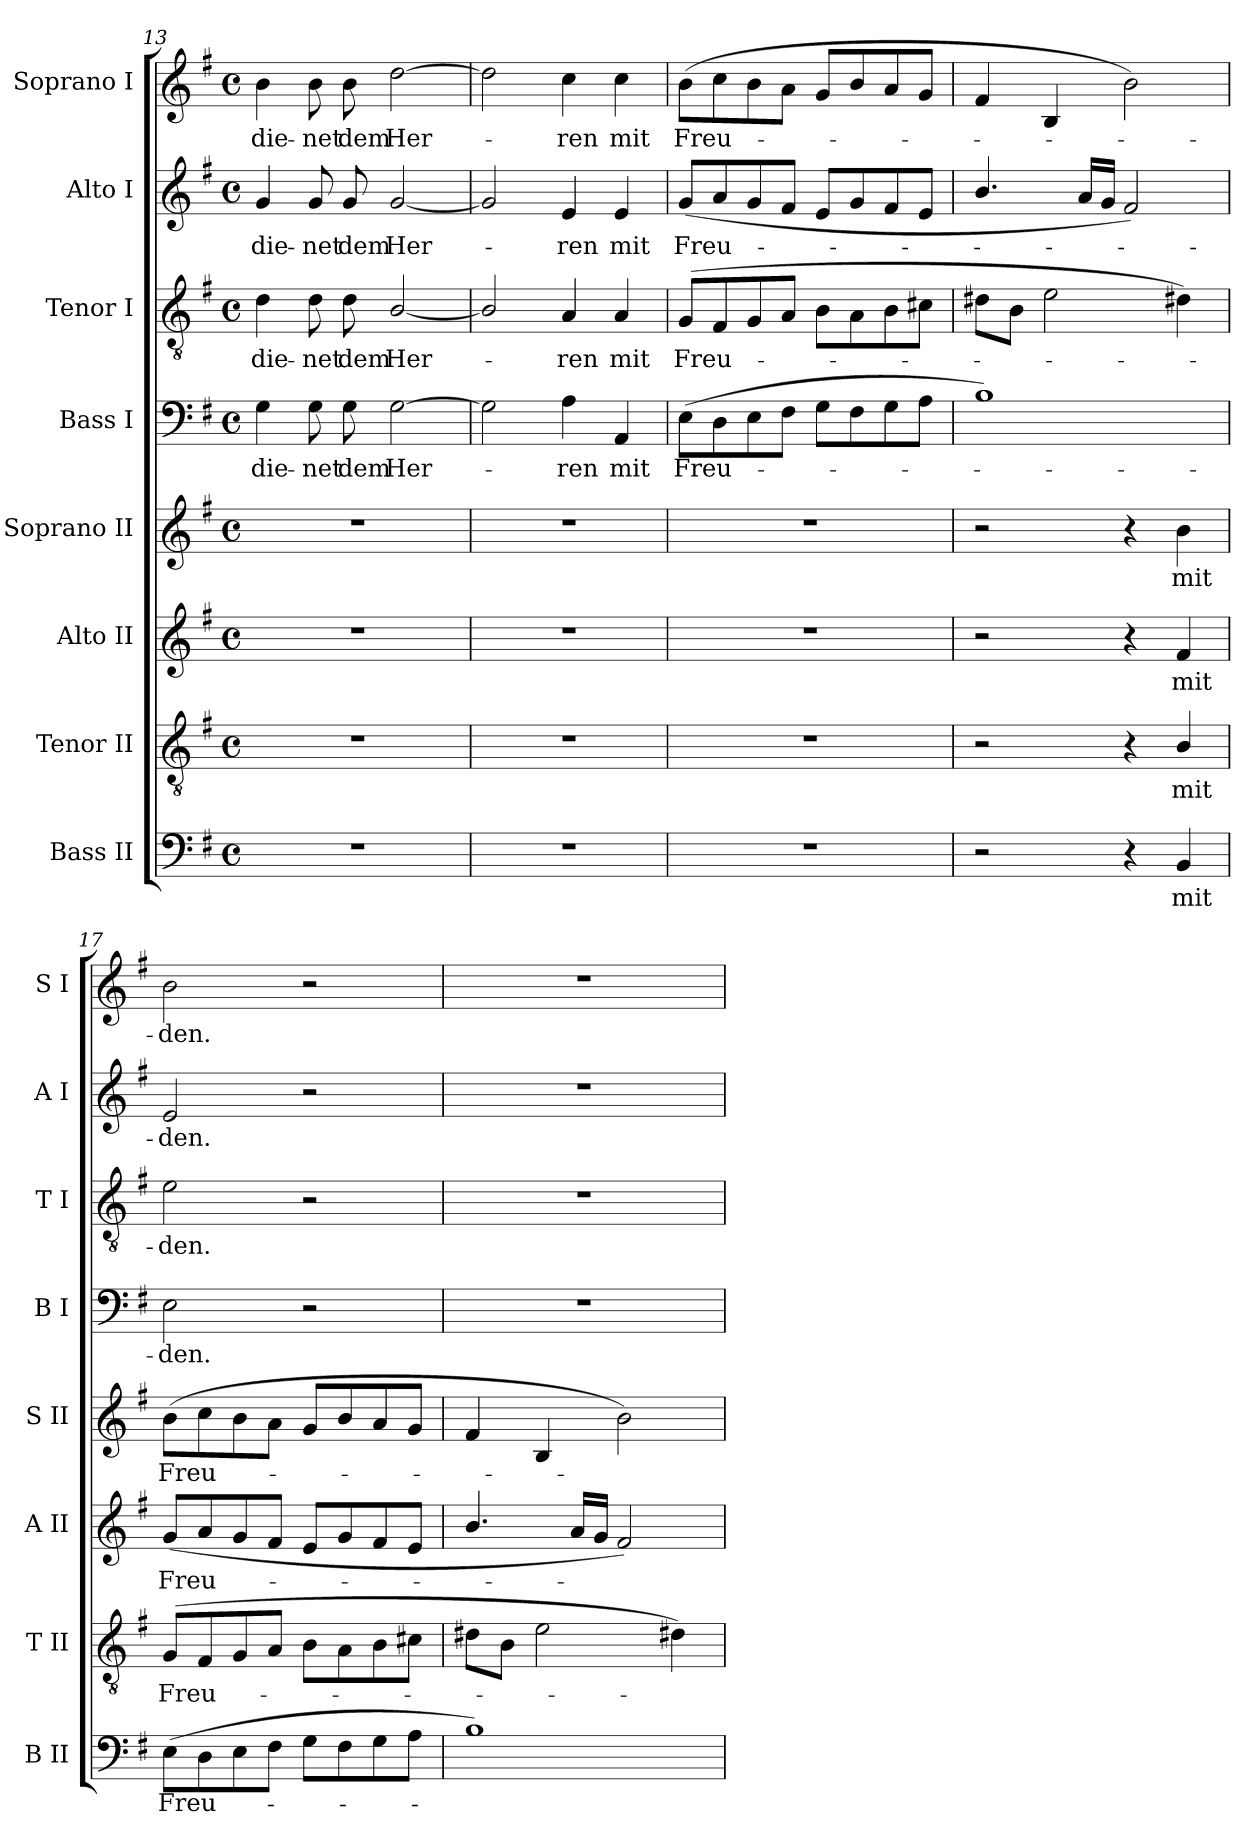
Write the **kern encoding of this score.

**kern	**text	**kern	**text	**kern	**text	**kern	**text	**kern	**text	**kern	**text	**kern	**text	**kern	**text
*part8	*part8	*part7	*part7	*part6	*part6	*part5	*part5	*part4	*part4	*part3	*part3	*part2	*part2	*part1	*part1
*staff8	*staff8	*staff7	*staff7	*staff6	*staff6	*staff5	*staff5	*staff4	*staff4	*staff3	*staff3	*staff2	*staff2	*staff1	*staff1
*I"Bass II	*	*I"Tenor II	*	*I"Alto II	*	*I"Soprano II	*	*I"Bass I	*	*I"Tenor I	*	*I"Alto I	*	*I"Soprano I	*
*I'B II	*	*I'T II	*	*I'A II	*	*I'S II	*	*I'B I	*	*I'T I	*	*I'A I	*	*I'S I	*
!!LO:LB:g=z
*clefF4	*	*clefGv2	*	*clefG2	*	*clefG2	*	*clefF4	*	*clefGv2	*	*clefG2	*	*clefG2	*
*k[f#]	*	*k[f#]	*	*k[f#]	*	*k[f#]	*	*k[f#]	*	*k[f#]	*	*k[f#]	*	*k[f#]	*
*G:	*	*G:	*	*G:	*	*G:	*	*G:	*	*G:	*	*G:	*	*G:	*
*M4/4	*	*M4/4	*	*M4/4	*	*M4/4	*	*M4/4	*	*M4/4	*	*M4/4	*	*M4/4	*
*met(c)	*	*met(c)	*	*met(c)	*	*met(c)	*	*met(c)	*	*met(c)	*	*met(c)	*	*met(c)	*
=13	=13	=13	=13	=13	=13	=13	=13	=13	=13	=13	=13	=13	=13	=13	=13
!	!	!	!	!	!	!	!	!	!LO:LY:b	!	!LO:LY:b	!	!LO:LY:b	!	!LO:LY:b
1r	.	1r	.	1r	.	1r	.	4G	die-	4d	die-	4g	die-	4b	die-
!	!	!	!	!	!	!	!	!	!LO:LY:b	!	!LO:LY:b	!	!LO:LY:b	!	!LO:LY:b
.	.	.	.	.	.	.	.	8G	-net	8d	-net	8g	-net	8b	-net
!	!	!	!	!	!	!	!	!	!LO:LY:b	!	!LO:LY:b	!	!LO:LY:b	!	!LO:LY:b
.	.	.	.	.	.	.	.	8G	dem	8d	dem	8g	dem	8b	dem
!	!	!	!	!	!	!	!	!	!LO:LY:b	!	!LO:LY:b	!	!LO:LY:b	!	!LO:LY:b
.	.	.	.	.	.	.	.	[2G	Her-	[2B/	Her-	[2g	Her-	[2dd	Her-
=14	=14	=14	=14	=14	=14	=14	=14	=14	=14	=14	=14	=14	=14	=14	=14
1r	.	1r	.	1r	.	1r	.	2G]	.	2B/]	.	2g]	.	2dd]	.
!	!	!	!	!	!	!	!	!	!LO:LY:b	!	!LO:LY:b	!	!LO:LY:b	!	!LO:LY:b
.	.	.	.	.	.	.	.	4A	ren	4A	ren	4e	ren	4cc	ren
!	!	!	!	!	!	!	!	!	!LO:LY:b	!	!LO:LY:b	!	!LO:LY:b	!	!LO:LY:b
.	.	.	.	.	.	.	.	4AA	mit	4A	mit	4e	mit	4cc	mit
=15	=15	=15	=15	=15	=15	=15	=15	=15	=15	=15	=15	=15	=15	=15	=15
!	!	!	!	!	!	!	!	!	!LO:LY:b	!	!LO:LY:b	!	!LO:LY:b	!	!LO:LY:b
1r	.	1r	.	1r	.	1r	.	(>8EL	Freu-	(<8GL	Freu-	(<8gL	Freu-	(>8bL	Freu-
.	.	.	.	.	.	.	.	8D	.	8F#	.	8a	.	8cc	.
.	.	.	.	.	.	.	.	8E	.	8G	.	8g	.	8b	.
.	.	.	.	.	.	.	.	8F#J	.	8AJ	.	8f#J	.	8aJ	.
.	.	.	.	.	.	.	.	8GL	.	8BL	.	8eL	.	8gL	.
.	.	.	.	.	.	.	.	8F#	.	8A	.	8g	.	8b	.
.	.	.	.	.	.	.	.	8G	.	8B	.	8f#	.	8a	.
.	.	.	.	.	.	.	.	8AJ	.	8c#XJ	.	8eJ	.	8gJ	.
=16	=16	=16	=16	=16	=16	=16	=16	=16	=16	=16	=16	=16	=16	=16	=16
2r	.	2r	.	2r	.	2r	.	1B)	.	8d#XL	.	4.b/	.	4f#	.
.	.	.	.	.	.	.	.	.	.	8BJ	.	.	.	.	.
.	.	.	.	.	.	.	.	.	.	2e	.	.	.	4B	.
.	.	.	.	.	.	.	.	.	.	.	.	16aLL	.	.	.
.	.	.	.	.	.	.	.	.	.	.	.	16gJJ	.	.	.
4r	.	4r	.	4r	.	4r	.	.	.	.	.	2f#)	.	2b)	.
!	!LO:LY:b	!	!LO:LY:b	!	!LO:LY:b	!	!LO:LY:b	!	!	!	!	!	!	!	!
4BB	mit	4B/	mit	4f#	mit	4b	mit	.	.	4d#X)	.	.	.	.	.
=17	=17	=17	=17	=17	=17	=17	=17	=17	=17	=17	=17	=17	=17	=17	=17
!	!LO:LY:b	!	!LO:LY:b	!	!LO:LY:b	!	!LO:LY:b	!	!LO:LY:b	!	!LO:LY:b	!	!LO:LY:b	!	!LO:LY:b
(>8EL	Freu-	(<8GL	Freu-	(<8gL	Freu-	(>8bL	Freu-	2E	den.	2e	den.	2e	den.	2b	den.
8D	.	8F#	.	8a	.	8cc	.	.	.	.	.	.	.	.	.
8E	.	8G	.	8g	.	8b	.	.	.	.	.	.	.	.	.
8F#J	.	8AJ	.	8f#J	.	8aJ	.	.	.	.	.	.	.	.	.
8GL	.	8BL	.	8eL	.	8gL	.	2r	.	2r	.	2r	.	2r	.
8F#	.	8A	.	8g	.	8b	.	.	.	.	.	.	.	.	.
8G	.	8B	.	8f#	.	8a	.	.	.	.	.	.	.	.	.
8AJ	.	8c#J	.	8eJ	.	8gJ	.	.	.	.	.	.	.	.	.
=18	=18	=18	=18	=18	=18	=18	=18	=18	=18	=18	=18	=18	=18	=18	=18
1B)	.	8d#XL	.	4.b/	.	4f#	.	1r	.	1r	.	1r	.	1r	.
.	.	8BJ	.	.	.	.	.	.	.	.	.	.	.	.	.
.	.	2e	.	.	.	4B	.	.	.	.	.	.	.	.	.
.	.	.	.	16aLL	.	.	.	.	.	.	.	.	.	.	.
.	.	.	.	16gJJ	.	.	.	.	.	.	.	.	.	.	.
.	.	.	.	2f#)	.	2b)	.	.	.	.	.	.	.	.	.
.	.	4d#X)	.	.	.	.	.	.	.	.	.	.	.	.	.
=	=	=	=	=	=	=	=	=	=	=	=	=	=	=	=
*-	*-	*-	*-	*-	*-	*-	*-	*-	*-	*-	*-	*-	*-	*-	*-
